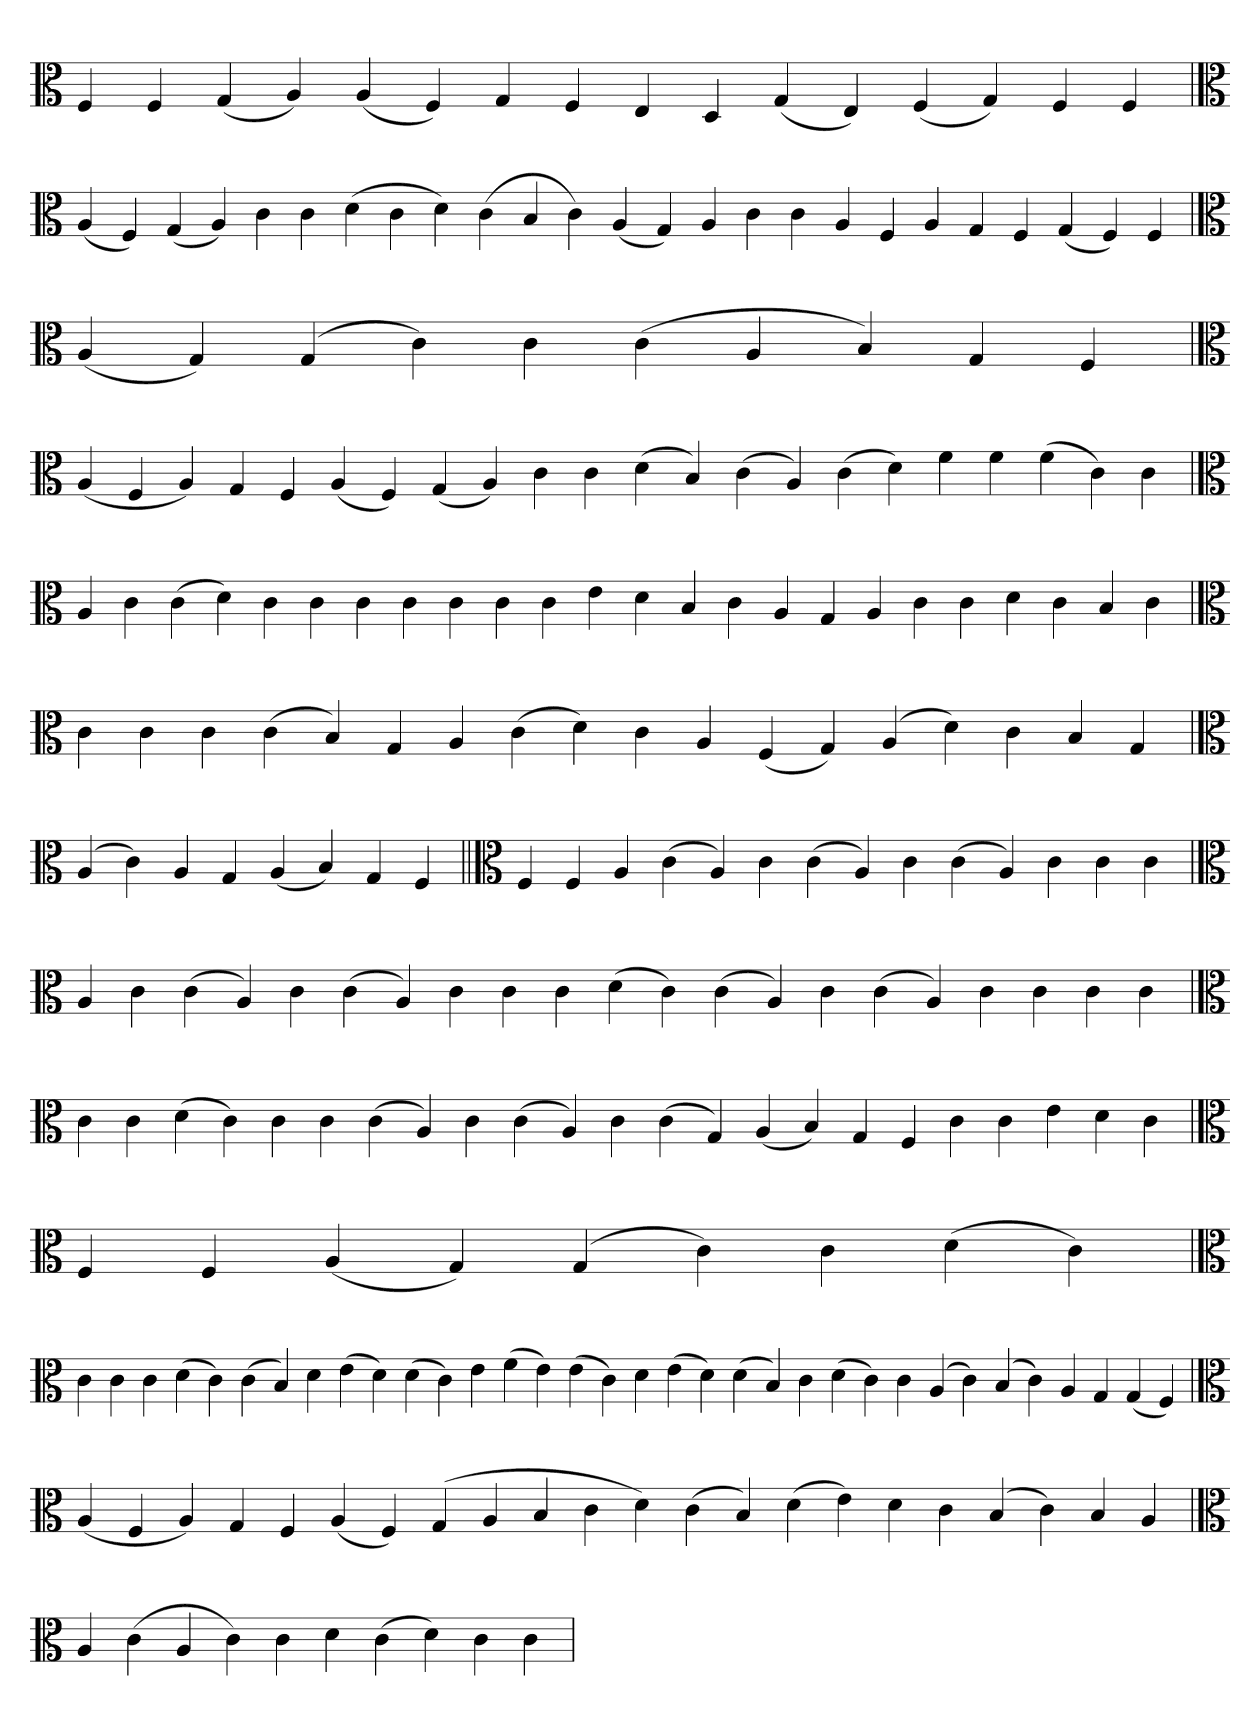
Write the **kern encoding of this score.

**kern
*part1
*staff1
*clefC3
=
4F
4F
(4G
4A)
(4A
4F)
4G
4F
4E
4D
(4G
4E)
(4F
4G)
4F
4F
='
*clefC3
(4A
4F)
(4G
4A)
4c
4c
(4d
4c
4d)
(4c
4B
4c)
(4A
4G)
4A
4c
4c
4A
4F
4A
4G
4F
(4G
4F)
4F
=
*clefC3
(4A
4G)
(4G
4c)
4c
(4c
4A
4B)
4G
4F
=
*clefC3
(4A
4F
4A)
4G
4F
(4A
4F)
(4G
4A)
4c
4c
(4d
4B)
(4c
4A)
(4c
4d)
4f
4f
(4f
4c)
4c
=
*clefC3
4A
4c
(4c
4d)
4c
4c
4c
4c
4c
4c
4c
4e
4d
4B
4c
4A
4G
4A
4c
4c
4d
4c
4B
4c
='
*clefC3
4c
4c
4c
(4c
4B)
4G
4A
(4c
4d)
4c
4A
(4F
4G)
(4A
4d)
4c
4B
4G
=`
*clefC3
(4A
4c)
4A
4G
(4A
4B)
4G
4F
=||
*clefC3
4F
4F
4A
(4c
4A)
4c
(4c
4A)
4c
(4c
4A)
4c
4c
4c
=`
*clefC3
4A
4c
(4c
4A)
4c
(4c
4A)
4c
4c
4c
(4d
4c)
(4c
4A)
4c
(4c
4A)
4c
4c
4c
4c
=`
*clefC3
4c
4c
(4d
4c)
4c
4c
(4c
4A)
4c
(4c
4A)
4c
(4c
4G)
(4A
4B)
4G
4F
4c
4c
4e
4d
4c
=
*clefC3
4F
4F
(4A
4G)
(4G
4c)
4c
(4d
4c)
=`
*clefC3
4c
4c
4c
(4d
4c)
(4c
4B)
4d
(4e
4d)
(4d
4c)
4e
(4f
4e)
(4e
4c)
4d
(4e
4d)
(4d
4B)
4c
(4d
4c)
4c
(4A
4c)
(4B
4c)
4A
4G
(4G
4F)
='
*clefC3
(4A
4F
4A)
4G
4F
(4A
4F)
(4G
4A
4B
4c
4d)
(4c
4B)
(4d
4e)
4d
4c
(4B
4c)
4B
4A
=
*clefC3
4A
(4c
4A
4c)
4c
4d
(4c
4d)
4c
4c
=`
*-
